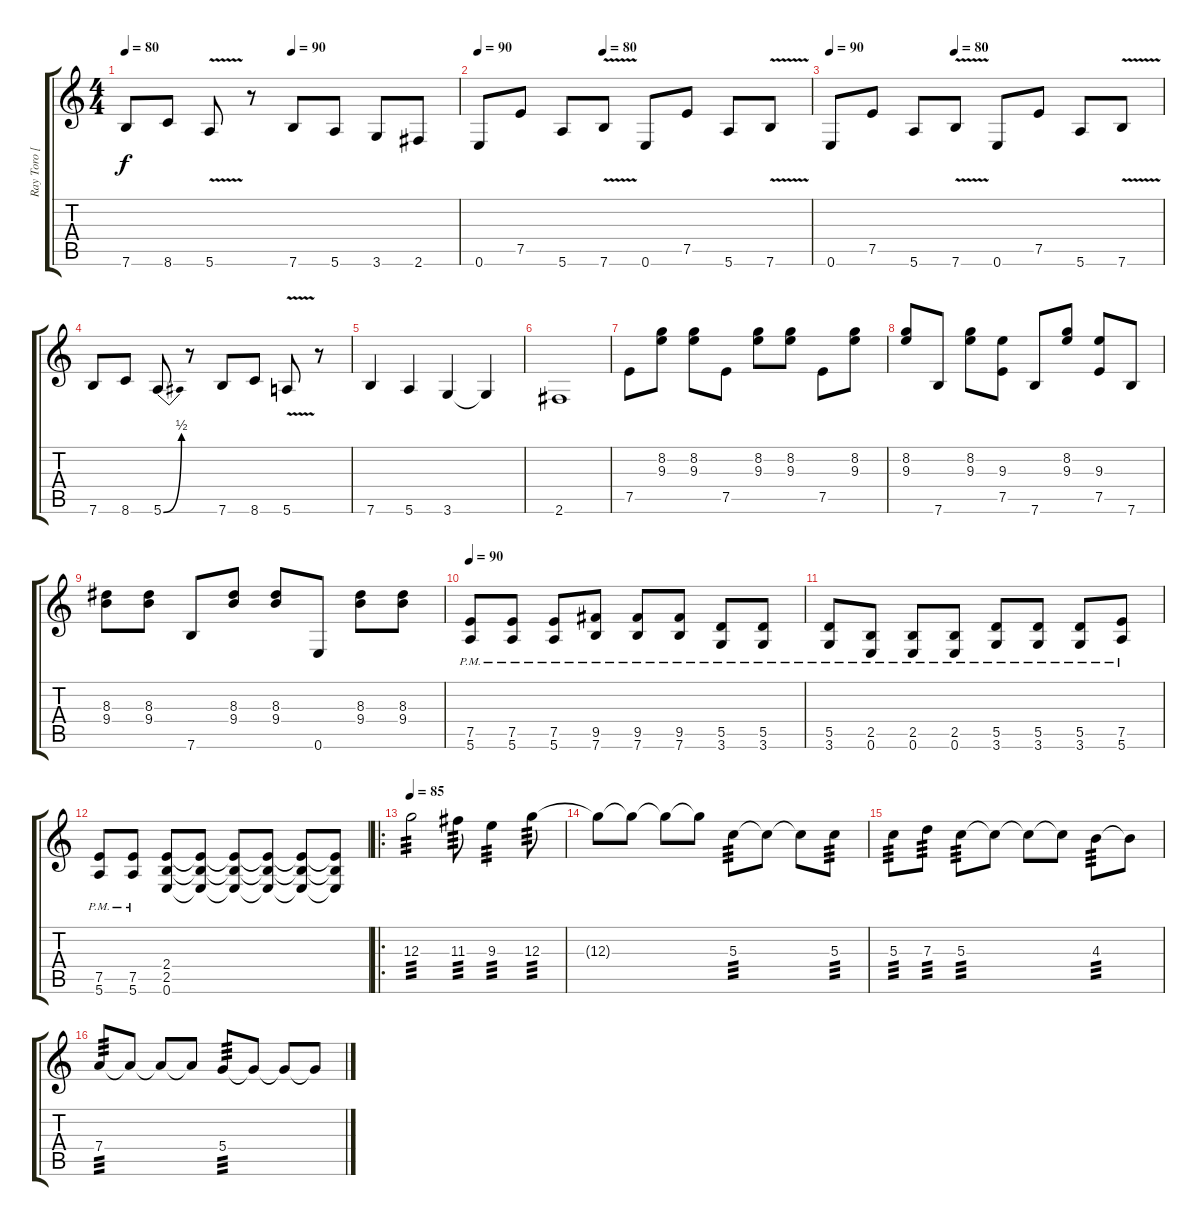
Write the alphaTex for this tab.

\track ("Ray Toro [Lead Guitar)" "Ray Toro [") {instrument overdrivenguitar}
\staff {score tabs}
\tuning (E4 B3 G3 D3 A2 E2) {hide}
\ts (4 4)
\tempo 80
\tempo (90 0.5)
\clef g2
\ks c
7.6.8{dy f} 8.6.8 5.6{v}.8 r.8 7.6.8 5.6.8 3.6.8 2.6.8 |
\tempo 90
\tempo (80 0.375)
0.6.8 7.5.8 5.6.8 7.6{v}.8 0.6.8 7.5.8 5.6.8 7.6{v}.8 |
\tempo 90
\tempo (80 0.375)
0.6.8 7.5.8 5.6.8 7.6{v}.8 0.6.8 7.5.8 5.6.8 7.6{v}.8 |
7.6.8 8.6.8 5.6{be (bend 0 0 60 2)}.8 r.8 7.6.8 8.6.8 5.6{v}.8 r.8 |
7.6.4 5.6.4 3.6.4 3.6{t}.4 |
2.6.1 |
7.5.8{volume 10 instrument electricguitarclean} (8.2 9.3).8 (8.2 9.3).8 7.5.8 (8.2 9.3).8 (8.2 9.3).8 7.5.8 (8.2 9.3).8 |
(8.2 9.3).8 7.6.8 (8.2 9.3).8 (9.3 7.5).8 7.6.8 (8.2 9.3).8 (9.3 7.5).8 7.6.8 |
(8.3 9.4).8 (8.3 9.4).8 7.6.8 (8.3 9.4).8 (8.3 9.4).8 0.6.8 (8.3 9.4).8 (8.3 9.4).8 |
\tempo 110
\tempo 90
(7.5{pm} 5.6{pm}).8{volume 13 instrument distortionguitar} (7.5{pm} 5.6{pm}).8 (7.5{pm} 5.6{pm}).8 (9.5{pm} 7.6{pm}).8 (9.5{pm} 7.6{pm}).8 (9.5{pm} 7.6{pm}).8 (5.5{pm} 3.6{pm}).8 (5.5{pm} 3.6{pm}).8 |
(5.5{pm} 3.6{pm}).8 (2.5{pm} 0.6{pm}).8 (2.5{pm} 0.6{pm}).8 (2.5{pm} 0.6{pm}).8 (5.5{pm} 3.6{pm}).8 (5.5{pm} 3.6{pm}).8 (5.5{pm} 3.6{pm}).8 (7.5{pm} 5.6{pm}).8 |
(7.5{pm} 5.6{pm}).8 (7.5{pm} 5.6{pm}).8 (2.4 2.5 0.6).8 (2.4{t} 2.5{t} 0.6{t}).8 (2.4{t} 2.5{t} 0.6{t}).8 (2.4{t} 2.5{t} 0.6{t}).8 (2.4{t} 2.5{t} 0.6{t}).8 (2.4{t} 2.5{t} 0.6{t}).8 |
\ro
\tempo 85
12.3.2{tp 3} 11.3.8{tp 3} 9.3.4{tp 3} 12.3.8{tp 3} |
12.3{t}.8 12.3{t}.8 12.3{t}.8 12.3{t}.8 5.3.8{tp 3} 5.3{t}.8 5.3{t}.8 5.3.8{tp 3} |
5.3.8{tp 3} 7.3.8{tp 3} 5.3.8{tp 3} 5.3{t}.8 5.3{t}.8 5.3{t}.8 4.3.8{tp 3} 4.3{t}.8 |
7.4.8{tp 3} 7.4{t}.8 7.4{t}.8 7.4{t}.8 5.4.8{tp 3} 5.4{t}.8 5.4{t}.8 5.4{t}.8
